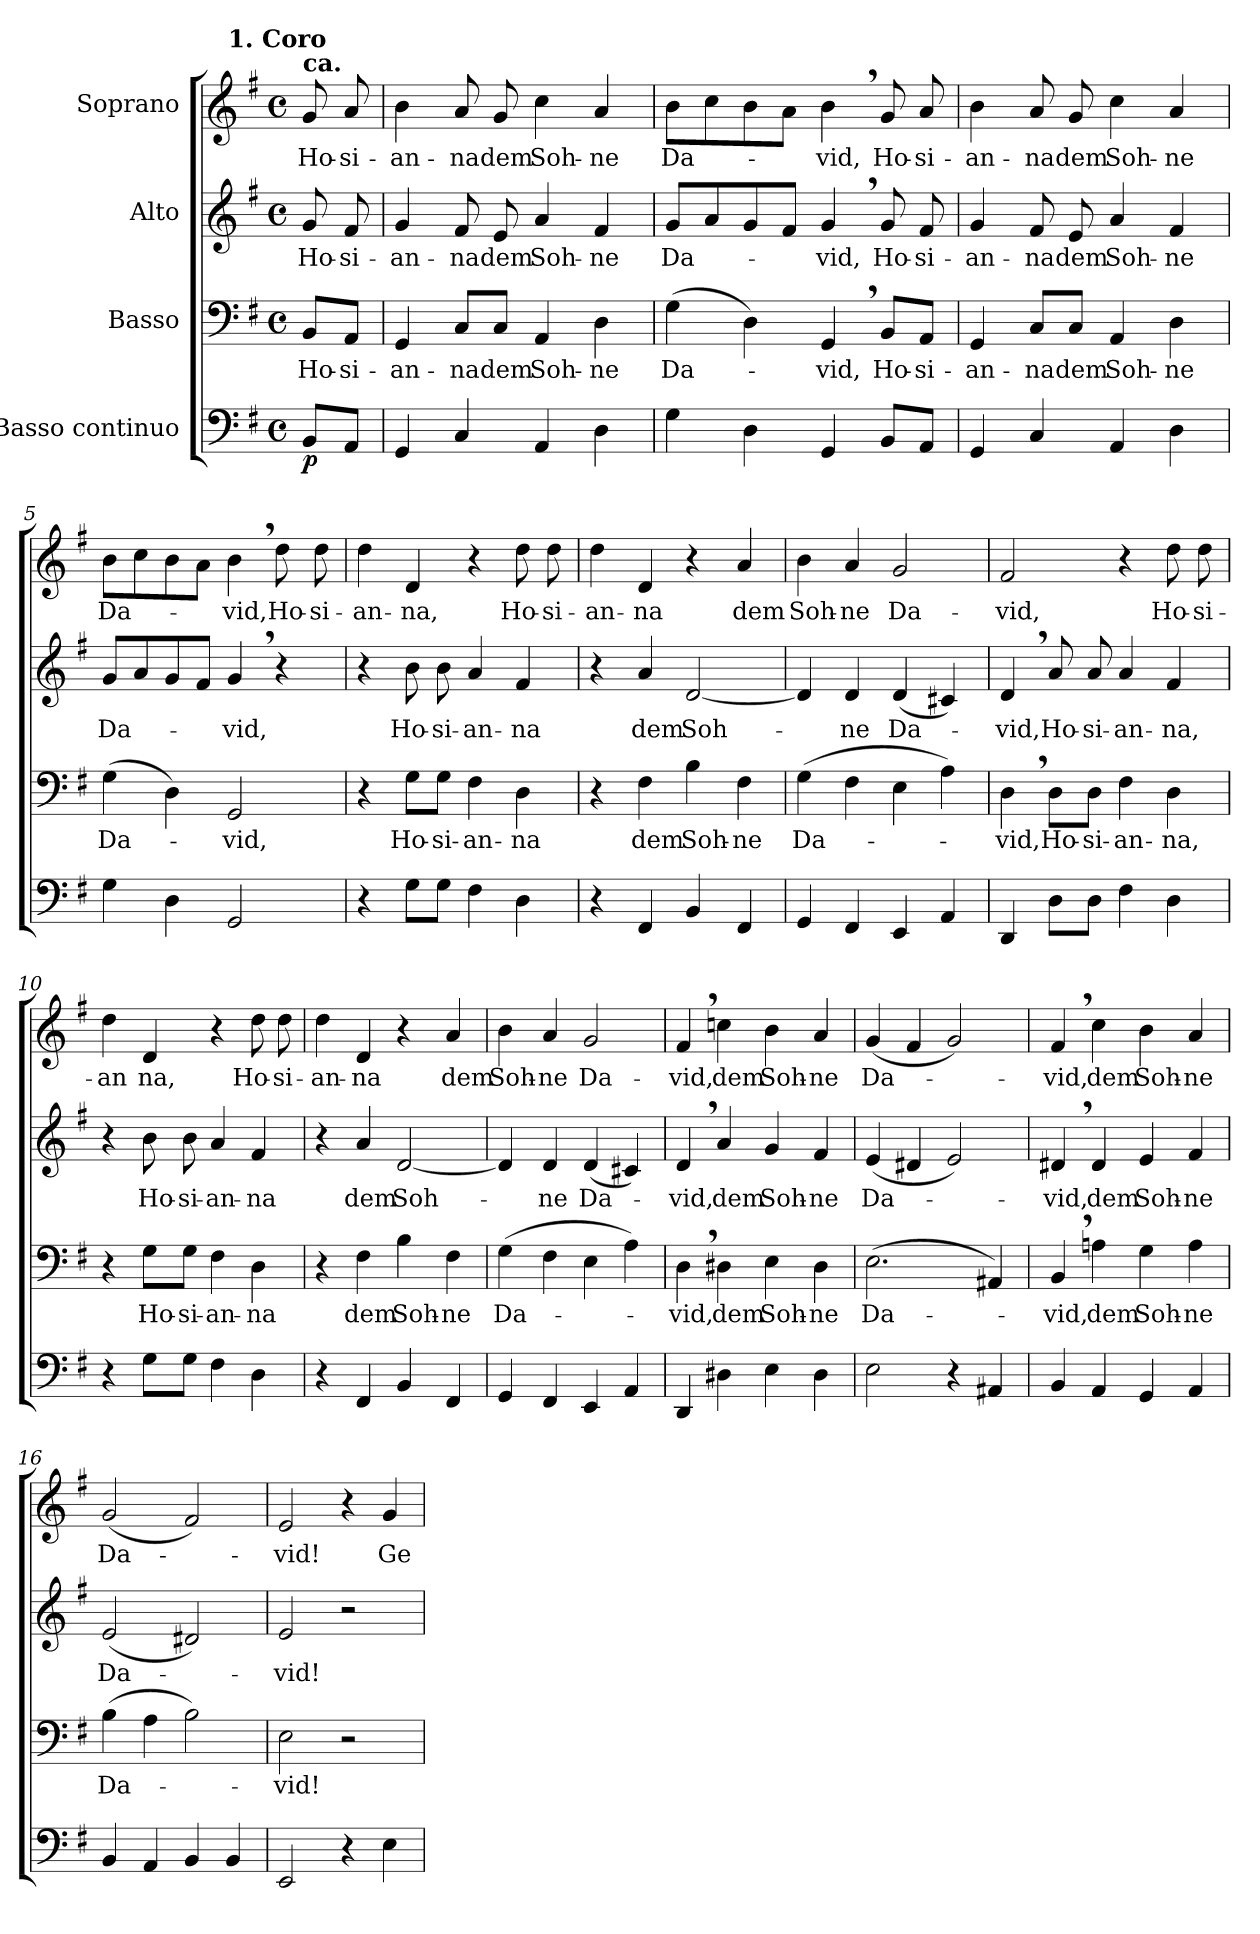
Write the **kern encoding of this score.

**kern	**dynam	**kern	**text	**kern	**text	**kern	**text
*part4	*part4	*part3	*part3	*part2	*part2	*part1	*part1
*staff4	*staff4	*staff3	*staff3	*staff2	*staff2	*staff1	*staff1
*I"Basso continuo	*	*I"Basso	*	*I"Alto	*	*I"Soprano	*
*clefF4	*	*clefF4	*	*clefG2	*	*clefG2	*
*k[f#]	*	*k[f#]	*	*k[f#]	*	*k[f#]	*
*G:	*	*G:	*	*G:	*	*G:	*
*M4/4	*	*M4/4	*	*M4/4	*	*M4/4	*
*met(c)	*	*met(c)	*	*met(c)	*	*met(c)	*
!!LO:REH:place=s1:a:B:enc=none:fs=17:t=1. Coro
=1	=1	=1	=1	=1	=1	=1	=1
!	!	!	!	!	!	!LO:TX:a:B:t=ca.	!
!	!LO:DY:b	!	!	!	!	!	!
8BB/L	p	8BB/L	Ho-	8g/	Ho-	8g/	Ho-
8AA/J	.	8AA/J	-si-	8f#/	-si-	8a/	-si-
=2	=2	=2	=2	=2	=2	=2	=2
4GG/	.	4GG/	-an-	4g/	-an-	4b\	-an-
4C/	.	8C/L	-na	8f#/	-na	8a/	-na
.	.	8C/J	dem	8e/	dem	8g/	dem
4AA/	.	4AA/	Soh-	4a/	Soh-	4cc\	Soh-
4D\	.	4D\	-ne	4f#/	-ne	4a/	-ne
=3	=3	=3	=3	=3	=3	=3	=3
4G\	.	(>4G\	Da-	8g/L	Da-	8b\L	Da-
.	.	.	.	8a/	.	8cc\	.
4D\	.	4D\)	.	8g/	.	8b\	.
.	.	.	.	8f#/J	.	8a\J	.
4GG/	.	4GG,/	-vid,	4g,/	-vid,	4b,\	-vid,
8BB/L	.	8BB/L	Ho-	8g/	Ho-	8g/	Ho-
8AA/J	.	8AA/J	-si-	8f#/	-si-	8a/	-si-
=4	=4	=4	=4	=4	=4	=4	=4
4GG/	.	4GG/	-an-	4g/	-an-	4b\	-an-
4C/	.	8C/L	-na	8f#/	-na	8a/	-na
.	.	8C/J	dem	8e/	dem	8g/	dem
4AA/	.	4AA/	Soh-	4a/	Soh-	4cc\	Soh-
4D\	.	4D\	-ne	4f#/	-ne	4a/	-ne
!!LO:LB:g=z
=5	=5	=5	=5	=5	=5	=5	=5
4G\	.	(>4G\	Da-	8g/L	Da-	8b\L	Da-
.	.	.	.	8a/	.	8cc\	.
4D\	.	4D\)	.	8g/	.	8b\	.
.	.	.	.	8f#/J	.	8a\J	.
2GG/	.	2GG/	-vid,	4g,/	-vid,	4b,\	-vid,
.	.	.	.	4r	.	8dd\	Ho-
.	.	.	.	.	.	8dd\	-si-
=6	=6	=6	=6	=6	=6	=6	=6
4r	.	4r	.	4r	.	4dd\	-an-
8G\L	.	8G\L	Ho-	8b\	Ho-	4d/	-na,
8G\J	.	8G\J	-si-	8b\	-si-	.	.
4F#\	.	4F#\	-an-	4a/	-an-	4r	.
4D\	.	4D\	-na	4f#/	-na	8dd\	Ho-
.	.	.	.	.	.	8dd\	-si-
=7	=7	=7	=7	=7	=7	=7	=7
4r	.	4r	.	4r	.	4dd\	-an-
4FF#/	.	4F#\	dem	4a/	dem	4d/	-na
4BB/	.	4B\	Soh-	[2d/	Soh-	4r	.
4FF#/	.	4F#\	-ne	.	.	4a/	dem
=8	=8	=8	=8	=8	=8	=8	=8
4GG/	.	(>4G\	Da-	4d/]	.	4b\	Soh-
4FF#/	.	4F#\	.	4d/	-ne	4a/	-ne
4EE/	.	4E\	.	(4d/	Da-	2g/	Da-
4AA/	.	4A\)	.	4c#X/)	.	.	.
!!LO:LB:g=z
=9	=9	=9	=9	=9	=9	=9	=9
4DD/	.	4D,\	-vid,	4d,/	-vid,	2f#/	-vid,
8D\L	.	8D\L	Ho-	8a/	Ho-	.	.
8D\J	.	8D\J	-si-	8a/	-si-	.	.
4F#\	.	4F#\	-an-	4a/	-an-	4r	.
4D\	.	4D\	-na,	4f#/	-na,	8dd\	Ho-
.	.	.	.	.	.	8dd\	-si-
=10	=10	=10	=10	=10	=10	=10	=10
4r	.	4r	.	4r	.	4dd\	-an
8G\L	.	8G\L	Ho-	8b\	Ho-	4d/	na,
8G\J	.	8G\J	-si-	8b\	-si-	.	.
4F#\	.	4F#\	-an-	4a/	-an-	4r	.
4D\	.	4D\	-na	4f#/	-na	8dd\	Ho-
.	.	.	.	.	.	8dd\	-si-
=11	=11	=11	=11	=11	=11	=11	=11
4r	.	4r	.	4r	.	4dd\	-an-
4FF#/	.	4F#\	dem	4a/	dem	4d/	-na
4BB/	.	4B\	Soh-	[2d/	Soh-	4r	.
4FF#/	.	4F#\	-ne	.	.	4a/	dem
=12	=12	=12	=12	=12	=12	=12	=12
4GG/	.	(>4G\	Da-	4d/]	.	4b\	Soh-
4FF#/	.	4F#\	.	4d/	-ne	4a/	-ne
4EE/	.	4E\	.	(4d/	Da-	2g/	Da-
4AA/	.	4A\)	.	4c#X/)	.	.	.
!!LO:PB:g=z
=13	=13	=13	=13	=13	=13	=13	=13
4DD/	.	4D,\	-vid,	4d,/	-vid,	4f#,/	-vid,
4D#X\	.	4D#X\	dem	4a/	dem	4ccn\	dem
4E\	.	4E\	Soh-	4g/	Soh-	4b\	Soh-
4D#\	.	4D#\	-ne	4f#/	-ne	4a/	-ne
=14	=14	=14	=14	=14	=14	=14	=14
2E\	.	(>2.E\	Da-	(4e/	Da-	(4g/	Da-
.	.	.	.	4d#X/	.	4f#/	.
4r	.	.	.	2e/)	.	2g/)	.
4AA#X/	.	4AA#X/)	.	.	.	.	.
=15	=15	=15	=15	=15	=15	=15	=15
4BB/	.	4BB,/	-vid,	4d#X,/	-vid,	4f#,/	-vid,
4AA/	.	4An\	dem	4d#/	dem	4cc\	dem
4GG/	.	4G\	Soh-	4e/	Soh-	4b\	Soh-
4AA/	.	4A\	-ne	4f#/	-ne	4a/	-ne
=16	=16	=16	=16	=16	=16	=16	=16
4BB/	.	(>4B\	Da-	(2e/	Da-	(2g/	Da-
4AA/	.	4A\	.	.	.	.	.
4BB/	.	2B\)	.	2d#X/)	.	2f#/)	.
4BB/	.	.	.	.	.	.	.
=17	=17	=17	=17	=17	=17	=17	=17
2EE/	.	2E\	-vid!	2e/	-vid!	2e/	-vid!
4r	.	2r	.	2r	.	4r	.
4E\	.	.	.	.	.	4g/	Ge-
=	=	=	=	=	=	=	=
*-	*-	*-	*-	*-	*-	*-	*-
